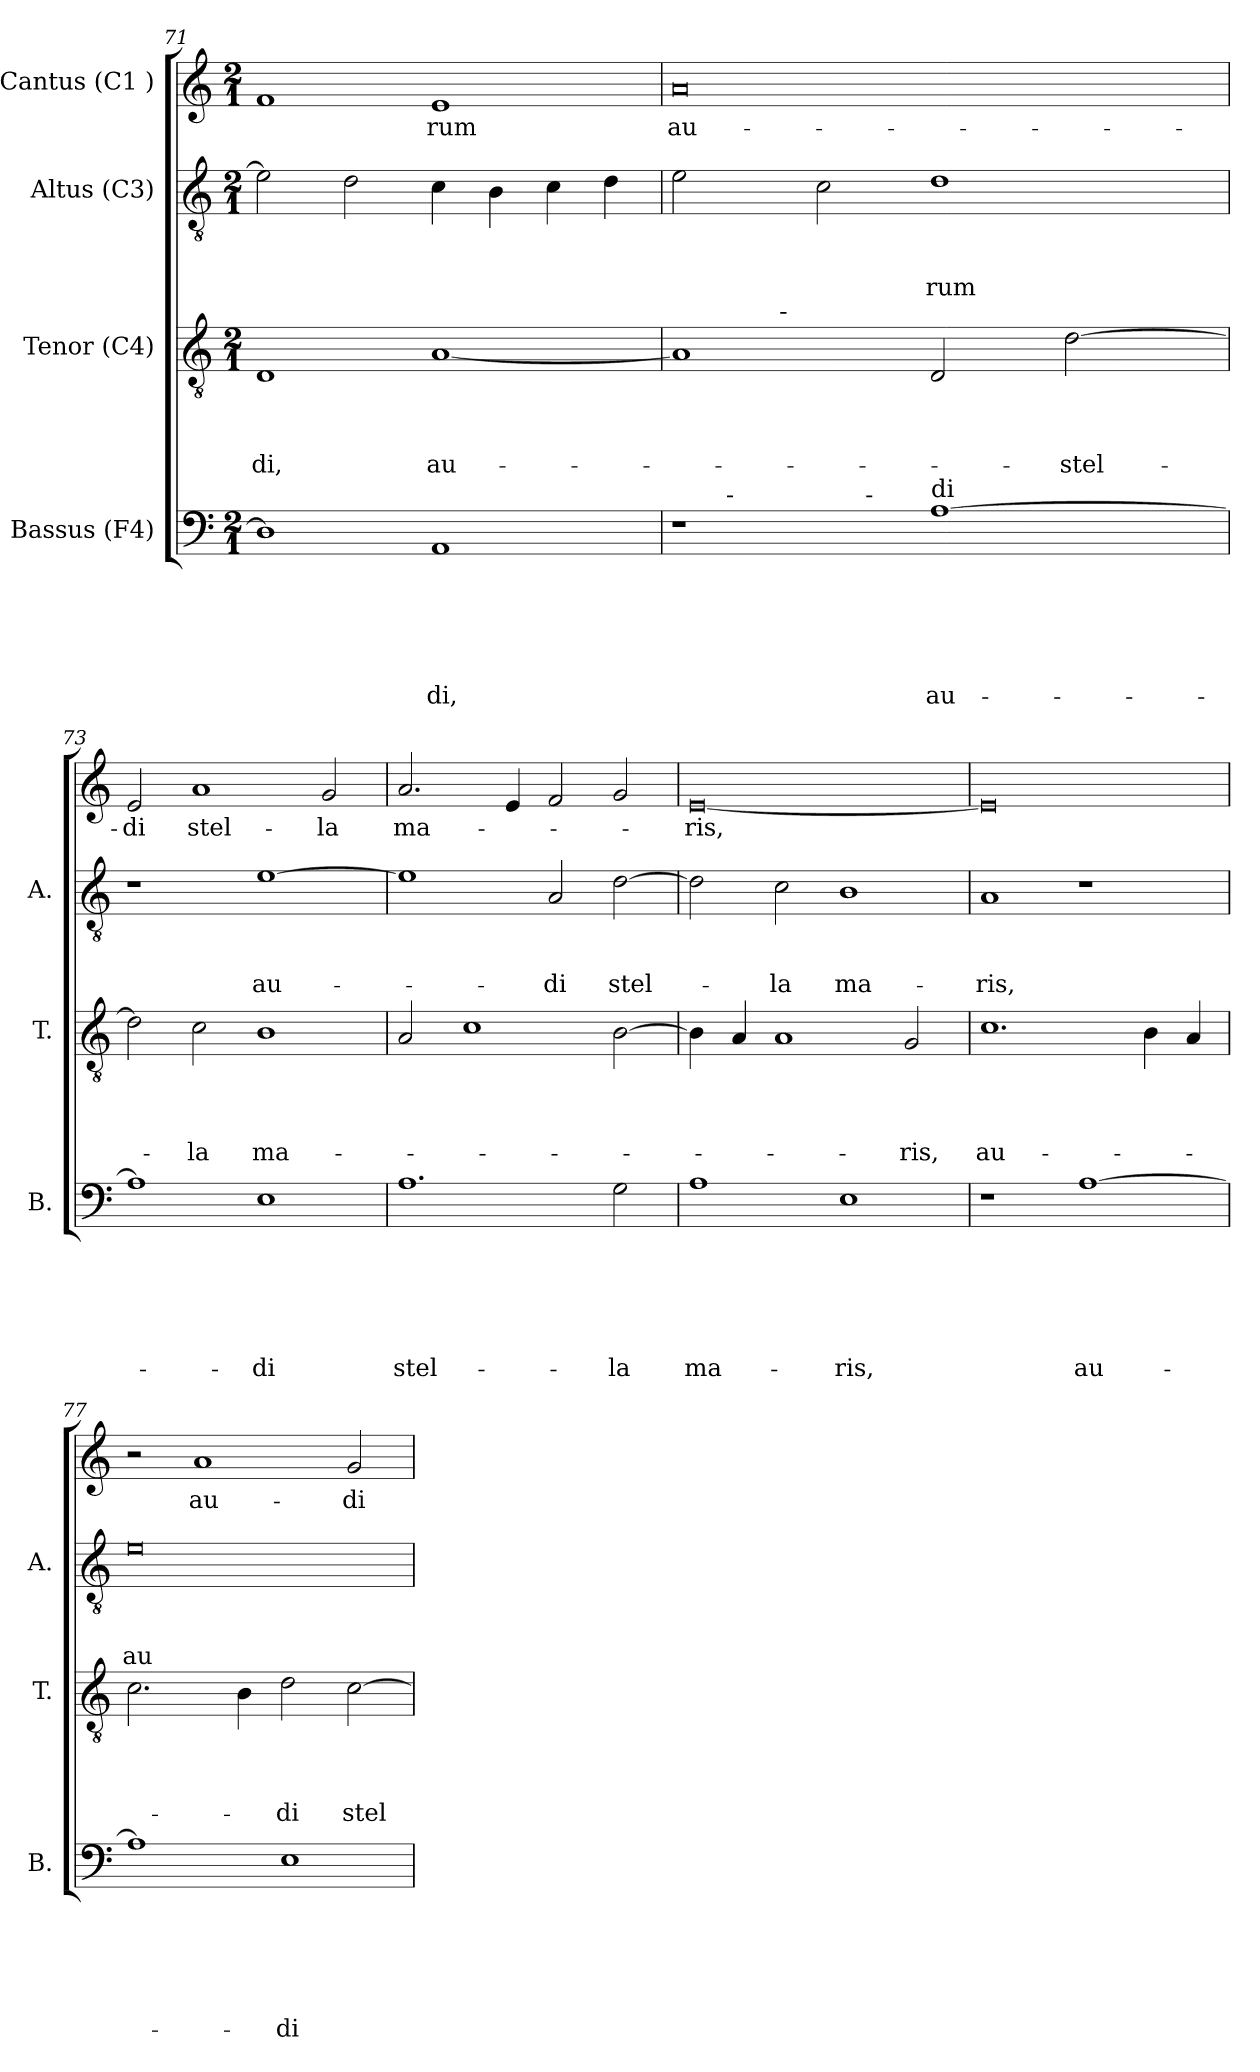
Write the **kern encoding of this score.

**kern	**text	**text	**text	**text	**text	**text	**kern	**text	**text	**text	**text	**kern	**text	**text	**text	**kern	**text
*part4	*part4	*part4	*part4	*part4	*part4	*part4	*part3	*part3	*part3	*part3	*part3	*part2	*part2	*part2	*part2	*part1	*part1
*staff4	*staff4	*staff4	*staff4	*staff4	*staff4	*staff4	*staff3	*staff3	*staff3	*staff3	*staff3	*staff2	*staff2	*staff2	*staff2	*staff1	*staff1
*I"Bassus (F4)	*	*	*	*	*	*	*I"Tenor (C4)	*	*	*	*	*I"Altus (C3)	*	*	*	*I"Cantus (C1 )	*
*I'B.	*	*	*	*	*	*	*I'T.	*	*	*	*	*I'A.	*	*	*	*	*
*clefF4	*	*	*	*	*	*	*clefGv2	*	*	*	*	*clefGv2	*	*	*	*clefG2	*
*k[]	*	*	*	*	*	*	*k[]	*	*	*	*	*k[]	*	*	*	*k[]	*
*C:	*	*	*	*	*	*	*C:	*	*	*	*	*C:	*	*	*	*C:	*
*M2/1	*	*	*	*	*	*	*M2/1	*	*	*	*	*M2/1	*	*	*	*M2/1	*
=71	=71	=71	=71	=71	=71	=71	=71	=71	=71	=71	=71	=71	=71	=71	=71	=71	=71
!	!	!	!	!	!	!	!	!	!	!	!LO:LY:b	!	!	!	!	!	!
1D]	.	.	.	.	.	.	1D	.	.	.	-di,	2e\]	.	.	.	1f	.
.	.	.	.	.	.	.	.	.	.	.	.	2d\	.	.	.	.	.
!	!	!	!	!	!	!LO:LY:b	!	!	!	!	!LO:LY:b	!	!	!	!	!	!LO:LY:b
1AA	.	.	.	.	.	-di,	[<1A	.	.	.	au-	4c\	.	.	.	1e	-rum
.	.	.	.	.	.	.	.	.	.	.	.	4B\	.	.	.	.	.
.	.	.	.	.	.	.	.	.	.	.	.	4c\	.	.	.	.	.
.	.	.	.	.	.	.	.	.	.	.	.	4d\	.	.	.	.	.
!!LO:LB:g=z
=72	=72	=72	=72	=72	=72	=72	=72	=72	=72	=72	=72	=72	=72	=72	=72	=72	=72
!	!	!	!	!	!	!	!	!	!	!	!	!	!	!	!	!	!LO:LY:b:rj
*^	*	*	*	*	*	*	*^	*	*	*	*	*	*	*	*	*	*
*	*^	*	*	*	*	*	*	*	*	*	*	*	*	*	*	*	*	*	*
1r	8ryy	2ryy	.	.	.	.	.	.	1A]	4.ryy	.	.	.	.	2e\	.	.	.	0a	au-
.	32ryy	.	.	.	.	.	.	.	.	.	.	.	.	.	.	.	.	.	.	.
!	!LO:TX:a:t=-	!	!	!	!	!	!	!	!	!	!	!	!	!	!	!	!	!	!	!
.	1ryy	.	.	.	.	.	.	.	.	.	.	.	.	.	.	.	.	.	.	.
!	!	!	!	!	!	!	!	!	!	!LO:TX:a:t=-	!	!	!	!	!	!	!	!	!	!
.	.	.	.	.	.	.	.	.	.	1ryy	.	.	.	.	.	.	.	.	.	.
.	.	8.ryy	.	.	.	.	.	.	.	.	.	.	.	.	2c\	.	.	.	.	.
!	!	!LO:TX:a:t=-	!	!	!	!	!	!	!	!	!	!	!	!	!	!	!	!	!	!
.	.	1ryy	.	.	.	.	.	.	.	.	.	.	.	.	.	.	.	.	.	.
!LO:TX:a:t=di	!	!	!	!	!	!	!	!	!	!	!	!	!	!	!	!	!	!	!	!
!	!	!	!	!	!	!	!	!LO:LY:b	!	!	!	!	!	!	!	!	!	!LO:LY:b	!	!
[>1A	.	.	.	.	.	.	.	au-	2D/	.	.	.	.	.	1d	.	.	-rum	.	.
.	2ryy	.	.	.	.	.	.	.	.	.	.	.	.	.	.	.	.	.	.	.
.	.	.	.	.	.	.	.	.	.	2ryy	.	.	.	.	.	.	.	.	.	.
!	!	!	!	!	!	!	!	!	!	!	!	!	!	!LO:LY:b	!	!	!	!	!	!
.	.	.	.	.	.	.	.	.	[>2d\	.	.	.	.	-stel-	.	.	.	.	.	.
.	4ryy	.	.	.	.	.	.	.	.	.	.	.	.	.	.	.	.	.	.	.
.	.	4ryy	.	.	.	.	.	.	.	.	.	.	.	.	.	.	.	.	.	.
.	.	.	.	.	.	.	.	.	.	8ryy	.	.	.	.	.	.	.	.	.	.
.	16.ryy	.	.	.	.	.	.	.	.	.	.	.	.	.	.	.	.	.	.	.
.	.	16ryy	.	.	.	.	.	.	.	.	.	.	.	.	.	.	.	.	.	.
=73	=73	=73	=73	=73	=73	=73	=73	=73	=73	=73	=73	=73	=73	=73	=73	=73	=73	=73	=73	=73
!	!	!	!	!	!	!	!	!	!	!	!	!	!	!	!	!	!	!	!	!LO:LY:b
*v	*v	*v	*	*	*	*	*	*	*	*	*	*	*	*	*	*	*	*	*	*
*	*	*	*	*	*	*	*v	*v	*	*	*	*	*	*	*	*	*	*
1A]	.	.	.	.	.	.	2d\]	.	.	.	.	1r	.	.	.	2e/	-di
!	!	!	!	!	!	!	!	!	!	!	!LO:LY:b	!	!	!	!	!	!LO:LY:b
.	.	.	.	.	.	.	2c\	.	.	.	-la	.	.	.	.	1a	stel-
!	!	!	!	!	!	!LO:LY:b	!	!	!	!	!LO:LY:b	!	!	!	!LO:LY:b	!	!
1E	.	.	.	.	.	-di	1B	.	.	.	ma-	[>1e	.	.	au-	.	.
!	!	!	!	!	!	!	!	!	!	!	!	!	!	!	!	!	!LO:LY:b
.	.	.	.	.	.	.	.	.	.	.	.	.	.	.	.	2g/	-la
=74	=74	=74	=74	=74	=74	=74	=74	=74	=74	=74	=74	=74	=74	=74	=74	=74	=74
!	!	!	!	!	!	!LO:LY:b	!	!	!	!	!	!	!	!	!	!	!LO:LY:b
1.A	.	.	.	.	.	stel-	2A/	.	.	.	.	1e]	.	.	.	2.a/	ma-
.	.	.	.	.	.	.	1c	.	.	.	.	.	.	.	.	.	.
.	.	.	.	.	.	.	.	.	.	.	.	.	.	.	.	4e/	.
!	!	!	!	!	!	!	!	!	!	!	!	!	!	!	!LO:LY:b	!	!
.	.	.	.	.	.	.	.	.	.	.	.	2A/	.	.	-di	2f/	.
!	!	!	!	!	!	!LO:LY:b	!	!	!	!	!	!	!	!	!LO:LY:b	!	!
2G\	.	.	.	.	.	-la	[>2B\	.	.	.	.	[>2d\	.	.	stel-	2g/	.
=75	=75	=75	=75	=75	=75	=75	=75	=75	=75	=75	=75	=75	=75	=75	=75	=75	=75
!	!	!	!	!	!	!LO:LY:b	!	!	!	!	!	!	!	!	!	!	!LO:LY:b
1A	.	.	.	.	.	ma-	4B\]	.	.	.	.	2d\]	.	.	.	[<0e	-ris,
.	.	.	.	.	.	.	4A/	.	.	.	.	.	.	.	.	.	.
!	!	!	!	!	!	!	!	!	!	!	!	!	!	!	!LO:LY:b	!	!
.	.	.	.	.	.	.	1A	.	.	.	.	2c\	.	.	-la	.	.
!	!	!	!	!	!	!LO:LY:b	!	!	!	!	!	!	!	!	!LO:LY:b	!	!
1E	.	.	.	.	.	-ris,	.	.	.	.	.	1B	.	.	ma-	.	.
!	!	!	!	!	!	!	!	!	!	!	!LO:LY:b	!	!	!	!	!	!
.	.	.	.	.	.	.	2G/	.	.	.	-ris,	.	.	.	.	.	.
!!LO:LB:g=z
=76	=76	=76	=76	=76	=76	=76	=76	=76	=76	=76	=76	=76	=76	=76	=76	=76	=76
!	!	!	!	!	!	!	!	!	!	!	!LO:LY:b	!	!	!	!LO:LY:b	!	!
1r	.	.	.	.	.	.	1.c	.	.	.	au-	1A	.	.	-ris,	0e]	.
!	!	!	!	!	!	!LO:LY:b	!	!	!	!	!	!	!	!	!	!	!
[>1A	.	.	.	.	.	au-	.	.	.	.	.	1r	.	.	.	.	.
.	.	.	.	.	.	.	4B\	.	.	.	.	.	.	.	.	.	.
.	.	.	.	.	.	.	4A/	.	.	.	.	.	.	.	.	.	.
=77	=77	=77	=77	=77	=77	=77	=77	=77	=77	=77	=77	=77	=77	=77	=77	=77	=77
!	!	!	!	!	!	!	!	!	!	!	!	!	!	!	!LO:LY:b:rj	!	!
1A]	.	.	.	.	.	.	2.c\	.	.	.	.	0e	.	.	au-	2r	.
!	!	!	!	!	!	!	!	!	!	!	!	!	!	!	!	!	!LO:LY:b
.	.	.	.	.	.	.	.	.	.	.	.	.	.	.	.	1a	au-
.	.	.	.	.	.	.	4B\	.	.	.	.	.	.	.	.	.	.
!	!	!	!	!	!	!LO:LY:b	!	!	!	!	!LO:LY:b	!	!	!	!	!	!
1E	.	.	.	.	.	-di	2d\	.	.	.	-di	.	.	.	.	.	.
!	!	!	!	!	!	!	!	!	!	!	!LO:LY:b	!	!	!	!	!	!LO:LY:b
.	.	.	.	.	.	.	[>2c\	.	.	.	stel-	.	.	.	.	2g/	-di
=	=	=	=	=	=	=	=	=	=	=	=	=	=	=	=	=	=
*-	*-	*-	*-	*-	*-	*-	*-	*-	*-	*-	*-	*-	*-	*-	*-	*-	*-
